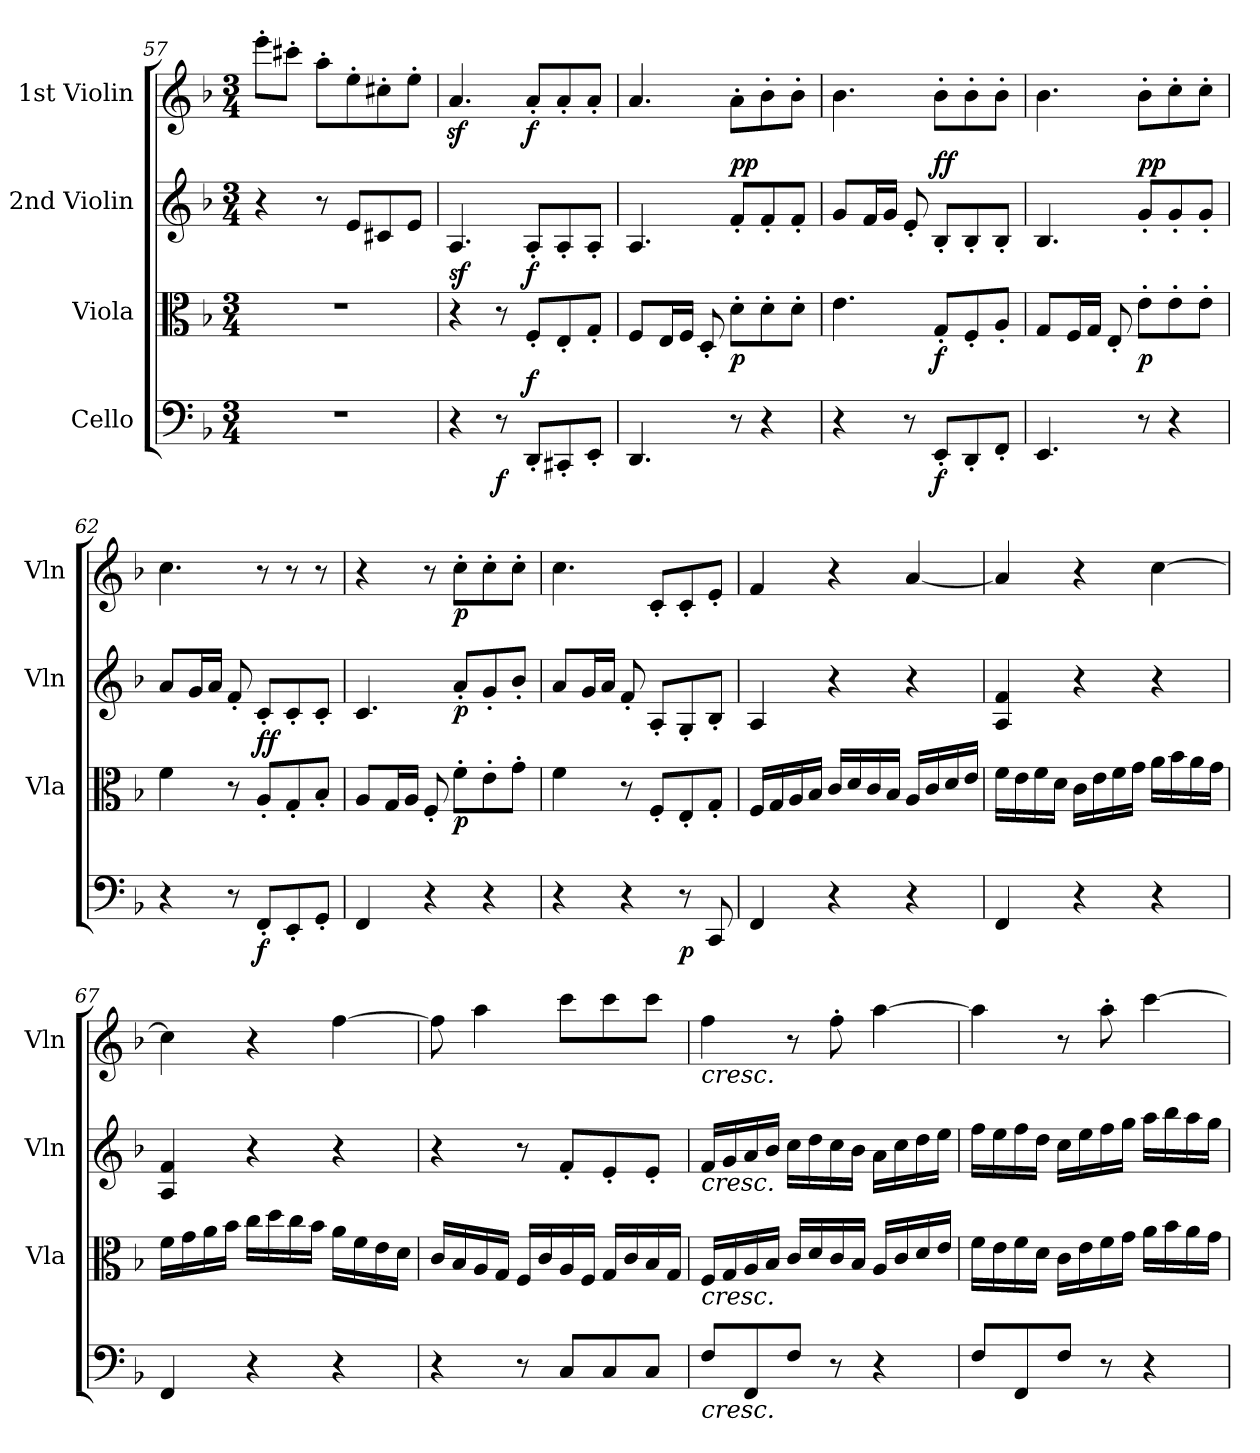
**kern	**dynam	**kern	**dynam	**kern	**dynam	**kern	**dynam
*part4	*part4	*part3	*part3	*part2	*part2	*part1	*part1
*staff4	*staff4	*staff3	*staff3	*staff2	*staff2	*staff1	*staff1
*I"Cello	*	*I"Viola	*	*I"2nd Violin	*	*I"1st Violin	*
*	*	*I'Vla	*	*I'Vln	*	*I'Vln	*
*clefF4	*	*clefC3	*	*clefG2	*	*clefG2	*
*k[b-]	*	*k[b-]	*	*k[b-]	*	*k[b-]	*
*F:	*	*F:	*	*F:	*	*F:	*
*M3/4	*	*M3/4	*	*M3/4	*	*M3/4	*
=57	=57	=57	=57	=57	=57	=57	=57
2.r	.	2.r	.	4r	.	8eee'\L	.
.	.	.	.	.	.	8ccc#X'\J	.
.	.	.	.	8r	.	8aa'\L	.
.	.	.	.	8e/L	.	8ee'\	.
.	.	.	.	8c#X/	.	8cc#X'\	.
.	.	.	.	8e/J	.	8ee'\J	.
=58	=58	=58	=58	=58	=58	=58	=58
!	!	!	!LO:DY:a	!	!	!	!
4r	.	4r	sf	4.A/	.	4.az</	.
!	!LO:DY:b	!	!	!	!	!	!
8r	f	8r	.	.	.	.	.
!	!LO:DY:a	!	!LO:DY:a	!	!	!	!LO:DY:b
8DD'/L	f	8F'/L	f	8A'/L	.	8a'/L	f
8CC#X'/	.	8E'/	.	8A'/	.	8a'/	.
8EE'/J	.	8G'/J	.	8A'/J	.	8a'/J	.
=59	=59	=59	=59	=59	=59	=59	=59
4.DD/	.	8F/L	.	4.A/	.	4.a/	.
.	.	16E/L	.	.	.	.	.
.	.	16F/JJ	.	.	.	.	.
.	.	8D'/	.	.	.	.	.
!	!	!	!LO:DY:b	!	!LO:DY:b	!	!
!	!	!	!	!	!LO:DY:n=1:a	!	!
8r	.	8d'\L	p	8f'/L	p p	8a'\L	.
4r	.	8d'\	.	8f'/	.	8b-'\	.
.	.	8d'\J	.	8f'/J	.	8b-'\J	.
=60	=60	=60	=60	=60	=60	=60	=60
4r	.	4.e\	.	8g/L	.	4.b-\	.
.	.	.	.	16f/L	.	.	.
.	.	.	.	16g/JJ	.	.	.
8r	.	.	.	8e'/	.	.	.
!	!LO:DY:b	!	!LO:DY:b	!	!LO:DY:b	!	!
!	!	!	!	!	!LO:DY:n=1:a	!	!
8EE'/L	f	8G'/L	f	8B-'/L	f f	8b-'\L	.
8DD'/	.	8F'/	.	8B-'/	.	8b-'\	.
8FF'/J	.	8A'/J	.	8B-'/J	.	8b-'\J	.
=61	=61	=61	=61	=61	=61	=61	=61
4.EE/	.	8G/L	.	4.B-/	.	4.b-\	.
.	.	16F/L	.	.	.	.	.
.	.	16G/JJ	.	.	.	.	.
.	.	8E'/	.	.	.	.	.
!	!	!	!LO:DY:b	!	!LO:DY:b	!	!
!	!	!	!	!	!LO:DY:n=1:a	!	!
8r	.	8e'\L	p	8g'/L	p p	8b-'\L	.
4r	.	8e'\	.	8g'/	.	8cc'\	.
.	.	8e'\J	.	8g'/J	.	8cc'\J	.
=62	=62	=62	=62	=62	=62	=62	=62
4r	.	4f\	.	8a/L	.	4.cc\	.
.	.	.	.	16g/L	.	.	.
.	.	.	.	16a/JJ	.	.	.
8r	.	8r	.	8f'/	.	.	.
!	!LO:DY:b	!	!LO:DY:b	!	!	!	!
!	!	!	!LO:DY:n=1:a	!	!	!	!
8FF'/L	f	8A'/L	f f	8c'/L	.	8r	.
8EE'/	.	8G'/	.	8c'/	.	8r	.
8GG'/J	.	8B-'/J	.	8c'/J	.	8r	.
=63	=63	=63	=63	=63	=63	=63	=63
4FF/	.	8A/L	.	4.c/	.	4r	.
.	.	16G/L	.	.	.	.	.
.	.	16A/JJ	.	.	.	.	.
4r	.	8F'/	.	.	.	8r	.
!	!	!	!LO:DY:b	!	!LO:DY:b	!	!LO:DY:b
.	.	8f'\L	p	8a'/L	p	8cc'\L	p
4r	.	8e'\	.	8g'/	.	8cc'\	.
.	.	8g'\J	.	8b-'/J	.	8cc'\J	.
=64	=64	=64	=64	=64	=64	=64	=64
4r	.	4f\	.	8a/L	.	4.cc\	.
.	.	.	.	16g/L	.	.	.
.	.	.	.	16a/JJ	.	.	.
4r	.	8r	.	8f'/	.	.	.
.	.	8F'/L	.	8A'/L	.	8c'/L	.
!	!LO:DY:b	!	!	!	!	!	!
8r	p	8E'/	.	8G'/	.	8c'/	.
8CC/	.	8G'/J	.	8B-'/J	.	8e'/J	.
=65	=65	=65	=65	=65	=65	=65	=65
4FF/	.	16F/LL	.	4A/	.	4f/	.
.	.	16G/	.	.	.	.	.
.	.	16A/	.	.	.	.	.
.	.	16B-/JJ	.	.	.	.	.
4r	.	16c/LL	.	4r	.	4r	.
.	.	16d/	.	.	.	.	.
.	.	16c/	.	.	.	.	.
.	.	16B-/JJ	.	.	.	.	.
4r	.	16A/LL	.	4r	.	[4a/	.
.	.	16c/	.	.	.	.	.
.	.	16d/	.	.	.	.	.
.	.	16e/JJ	.	.	.	.	.
=66	=66	=66	=66	=66	=66	=66	=66
4FF/	.	16f\LL	.	4A/ 4f/	.	4a/]	.
.	.	16e\	.	.	.	.	.
.	.	16f\	.	.	.	.	.
.	.	16d\JJ	.	.	.	.	.
4r	.	16c\LL	.	4r	.	4r	.
.	.	16e\	.	.	.	.	.
.	.	16f\	.	.	.	.	.
.	.	16g\JJ	.	.	.	.	.
4r	.	16a\LL	.	4r	.	[4cc\	.
.	.	16b-\	.	.	.	.	.
.	.	16a\	.	.	.	.	.
.	.	16g\JJ	.	.	.	.	.
=67	=67	=67	=67	=67	=67	=67	=67
4FF/	.	16f\LL	.	4A/ 4f/	.	4cc\]	.
.	.	16g\	.	.	.	.	.
.	.	16a\	.	.	.	.	.
.	.	16b-\JJ	.	.	.	.	.
4r	.	16cc\LL	.	4r	.	4r	.
.	.	16dd\	.	.	.	.	.
.	.	16cc\	.	.	.	.	.
.	.	16b-\JJ	.	.	.	.	.
4r	.	16a\LL	.	4r	.	[4ff\	.
.	.	16f\	.	.	.	.	.
.	.	16e\	.	.	.	.	.
.	.	16d\JJ	.	.	.	.	.
=68	=68	=68	=68	=68	=68	=68	=68
4r	.	16c/LL	.	4r	.	8ff\]	.
.	.	16B-/	.	.	.	.	.
.	.	16A/	.	.	.	4aa\	.
.	.	16G/JJ	.	.	.	.	.
8r	.	16F/LL	.	8r	.	.	.
.	.	16c/	.	.	.	.	.
8C/L	.	16A/	.	8f'/L	.	8ccc\L	.
.	.	16F/JJ	.	.	.	.	.
8C/	.	16G/LL	.	8e'/	.	8ccc\	.
.	.	16c/	.	.	.	.	.
8C/J	.	16B-/	.	8e'/J	.	8ccc\J	.
.	.	16G/JJ	.	.	.	.	.
=69	=69	=69	=69	=69	=69	=69	=69
!	!	!	!	!	!	!LO:TX:b:i:t=cresc.	!
!	!	!	!	!LO:TX:b:i:t=cresc.	!	!	!
!	!	!LO:TX:b:i:t=cresc.	!	!	!	!	!
!LO:TX:b:i:t=cresc.	!	!	!	!	!	!	!
8F/L	.	16F/LL	.	16f/LL	.	4ff\	.
.	.	16G/	.	16g/	.	.	.
8FF/	.	16A/	.	16a/	.	.	.
.	.	16B-/JJ	.	16b-/JJ	.	.	.
8F/J	.	16c/LL	.	16cc\LL	.	8r	.
.	.	16d/	.	16dd\	.	.	.
8r	.	16c/	.	16cc\	.	8ff'\	.
.	.	16B-/JJ	.	16b-\JJ	.	.	.
4r	.	16A/LL	.	16a\LL	.	[4aa\	.
.	.	16c/	.	16cc\	.	.	.
.	.	16d/	.	16dd\	.	.	.
.	.	16e/JJ	.	16ee\JJ	.	.	.
=70	=70	=70	=70	=70	=70	=70	=70
8F/L	.	16f\LL	.	16ff\LL	.	4aa\]	.
.	.	16e\	.	16ee\	.	.	.
8FF/	.	16f\	.	16ff\	.	.	.
.	.	16d\JJ	.	16dd\JJ	.	.	.
8F/J	.	16c\LL	.	16cc\LL	.	8r	.
.	.	16e\	.	16ee\	.	.	.
8r	.	16f\	.	16ff\	.	8aa'\	.
.	.	16g\JJ	.	16gg\JJ	.	.	.
4r	.	16a\LL	.	16aa\LL	.	[4ccc\	.
.	.	16b-\	.	16bb-\	.	.	.
.	.	16a\	.	16aa\	.	.	.
.	.	16g\JJ	.	16gg\JJ	.	.	.
=	=	=	=	=	=	=	=
*-	*-	*-	*-	*-	*-	*-	*-
